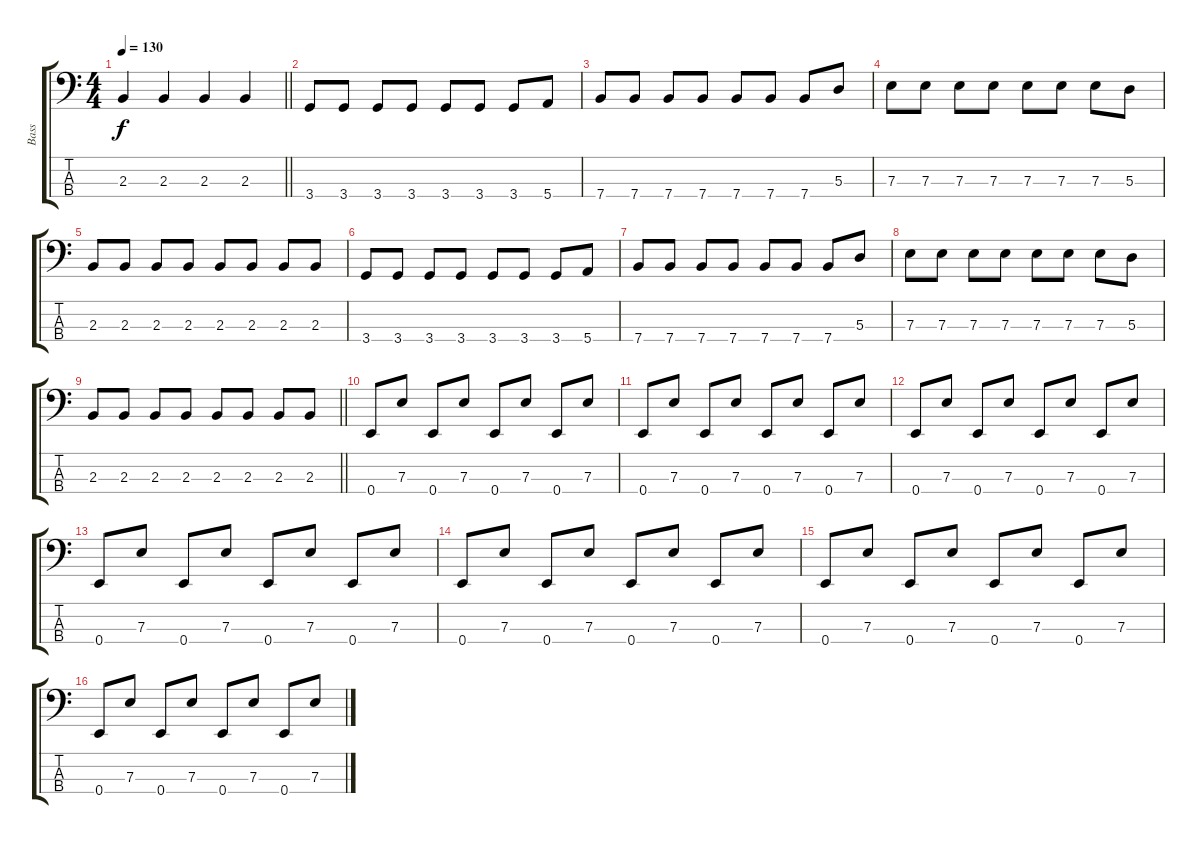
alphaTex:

\track ("Bass" "Bass") {instrument electricbassfinger}
\staff {score tabs}
\tuning (G2 D2 A1 E1) {hide}
\ts (4 4)
\tempo 130
\clef f4
\barLineRight lightlight
\ks c
2.3.4{dy f} 2.3.4 2.3.4 2.3.4 |
\section ("" "")
3.4.8 3.4.8 3.4.8 3.4.8 3.4.8 3.4.8 3.4.8 5.4.8 |
7.4.8 7.4.8 7.4.8 7.4.8 7.4.8 7.4.8 7.4.8 5.3.8 |
7.3.8 7.3.8 7.3.8 7.3.8 7.3.8 7.3.8 7.3.8 5.3.8 |
2.3.8 2.3.8 2.3.8 2.3.8 2.3.8 2.3.8 2.3.8 2.3.8 |
3.4.8 3.4.8 3.4.8 3.4.8 3.4.8 3.4.8 3.4.8 5.4.8 |
7.4.8 7.4.8 7.4.8 7.4.8 7.4.8 7.4.8 7.4.8 5.3.8 |
7.3.8 7.3.8 7.3.8 7.3.8 7.3.8 7.3.8 7.3.8 5.3.8 |
\barLineRight lightlight
2.3.8 2.3.8 2.3.8 2.3.8 2.3.8 2.3.8 2.3.8 2.3.8 |
\section ("" "")
0.4.8 7.3.8 0.4.8 7.3.8 0.4.8 7.3.8 0.4.8 7.3.8 |
0.4.8 7.3.8 0.4.8 7.3.8 0.4.8 7.3.8 0.4.8 7.3.8 |
0.4.8 7.3.8 0.4.8 7.3.8 0.4.8 7.3.8 0.4.8 7.3.8 |
0.4.8 7.3.8 0.4.8 7.3.8 0.4.8 7.3.8 0.4.8 7.3.8 |
0.4.8 7.3.8 0.4.8 7.3.8 0.4.8 7.3.8 0.4.8 7.3.8 |
0.4.8 7.3.8 0.4.8 7.3.8 0.4.8 7.3.8 0.4.8 7.3.8 |
0.4.8 7.3.8 0.4.8 7.3.8 0.4.8 7.3.8 0.4.8 7.3.8
